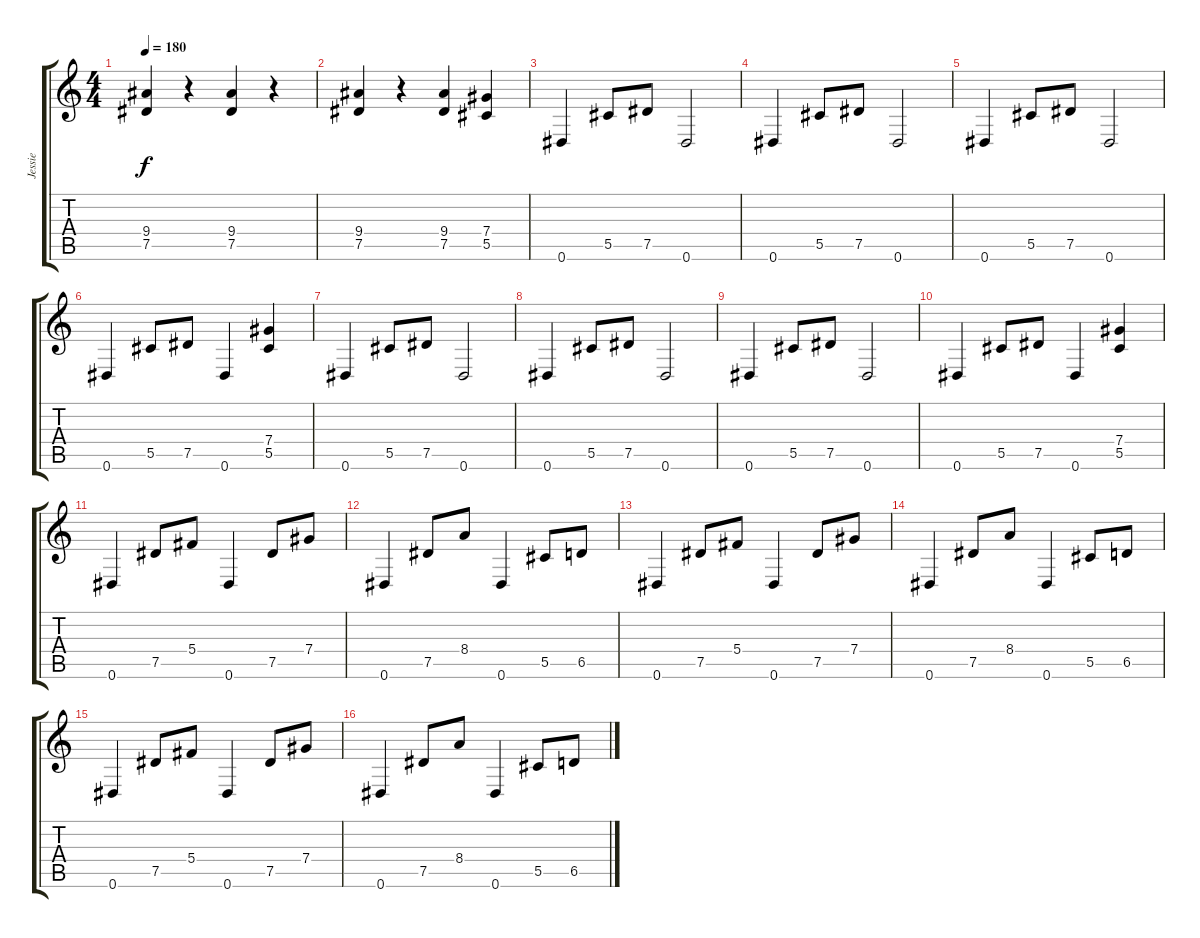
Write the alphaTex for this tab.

\track ("Jessie" "Jessie") {instrument overdrivenguitar}
\staff {score tabs}
\tuning (Eb4 Bb3 Gb3 Db3 Ab2 Eb2) {hide}
\ts (4 4)
\tempo 180
\clef g2
\ks c
(9.4 7.5).4{dy f} r.4 (9.4 7.5).4 r.4 |
(9.4 7.5).4 r.4 (9.4 7.5).4 (7.4 5.5).4 |
0.6.4 5.5.8 7.5.8 0.6.2 |
0.6.4 5.5.8 7.5.8 0.6.2 |
0.6.4 5.5.8 7.5.8 0.6.2 |
0.6.4 5.5.8 7.5.8 0.6.4 (7.4 5.5).4 |
0.6.4 5.5.8 7.5.8 0.6.2 |
0.6.4 5.5.8 7.5.8 0.6.2 |
0.6.4 5.5.8 7.5.8 0.6.2 |
0.6.4 5.5.8 7.5.8 0.6.4 (7.4 5.5).4 |
0.6.4 7.5.8 5.4.8 0.6.4 7.5.8 7.4.8 |
0.6.4 7.5.8 8.4.8 0.6.4 5.5.8 6.5.8 |
0.6.4 7.5.8 5.4.8 0.6.4 7.5.8 7.4.8 |
0.6.4 7.5.8 8.4.8 0.6.4 5.5.8 6.5.8 |
0.6.4 7.5.8 5.4.8 0.6.4 7.5.8 7.4.8 |
0.6.4 7.5.8 8.4.8 0.6.4 5.5.8 6.5.8
